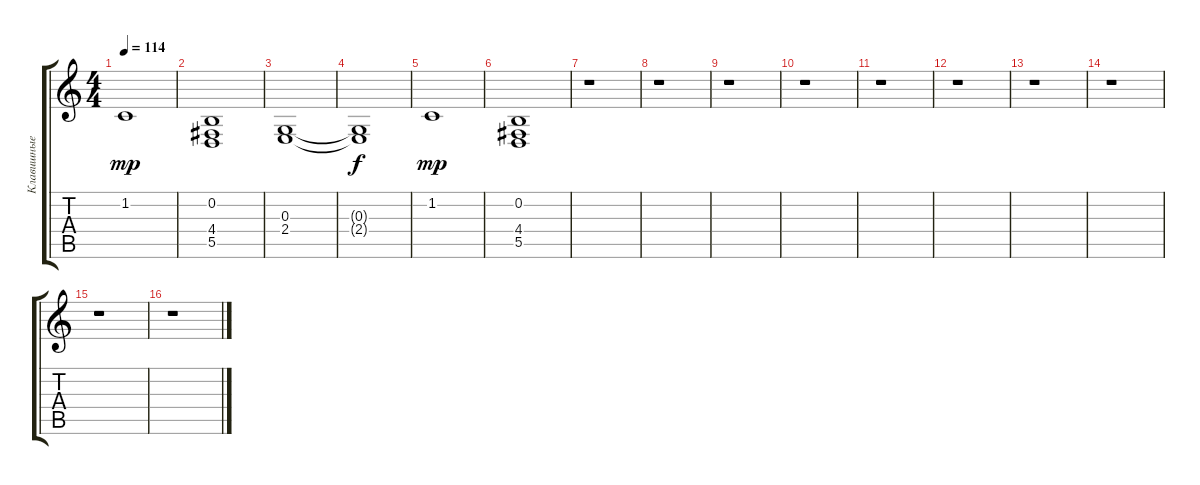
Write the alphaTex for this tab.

\track ("Клавишные" "Клавишные") {instrument stringensemble2}
\staff {score tabs}
\tuning (E4 B3 G3 D3 A2 E2) {hide}
\ts (4 4)
\tempo 114
\clef g2
\ks c
1.2.1{dy mp} |
(0.2 4.4 5.5).1 |
(0.3 2.4).1 |
(0.3{t} 2.4{t}).1{dy f} |
1.2.1{dy mp} |
(0.2 4.4 5.5).1 |
r.1 |
r.1 |
r.1 |
r.1 |
r.1 |
r.1 |
r.1 |
r.1 |
r.1 |
r.1
